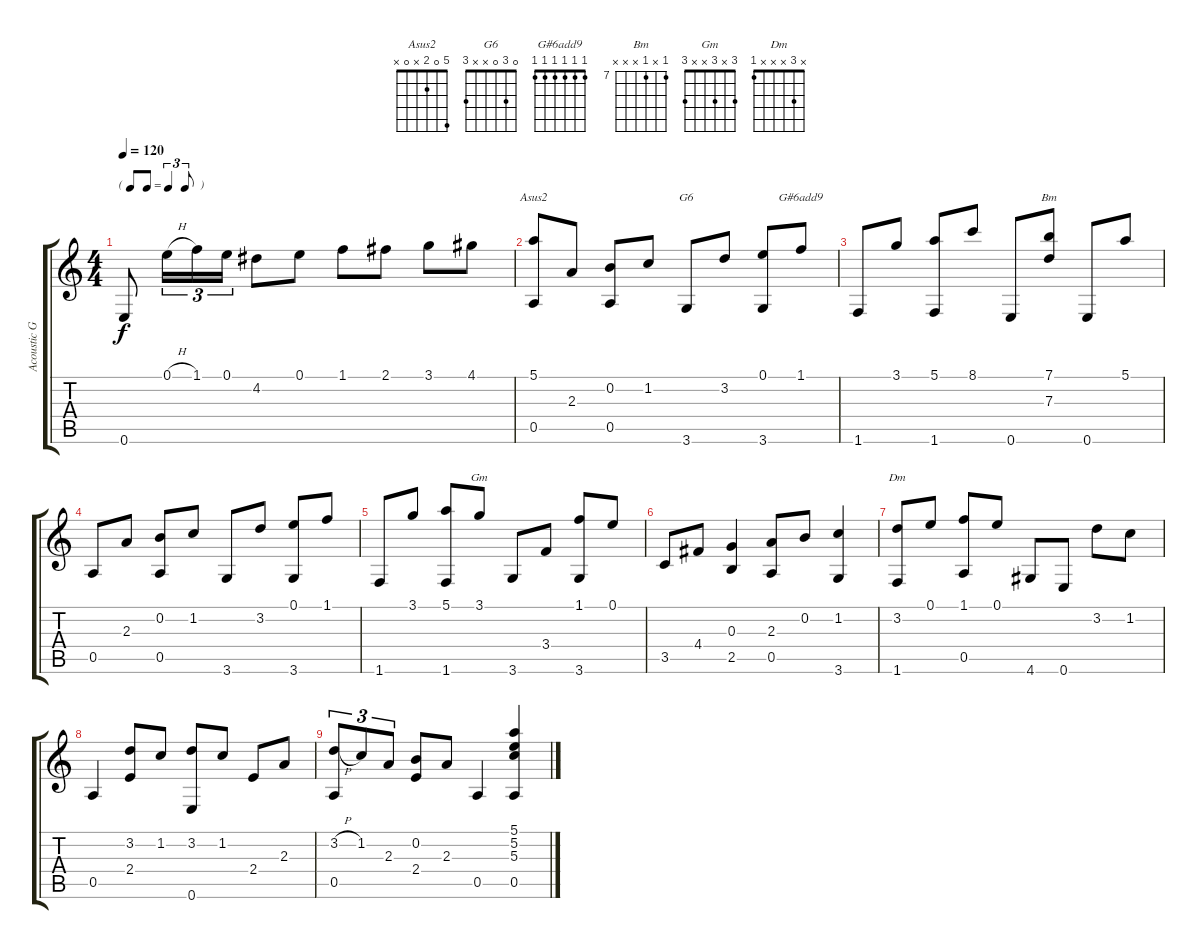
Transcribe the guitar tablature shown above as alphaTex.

\track ("Acoustic Guitar" "Acoustic G") {instrument acousticguitarnylon}
\staff {score tabs}
\tuning (E4 B3 G3 D3 A2 E2) {hide}
\chord ("Asus2" 5 0 2 x 0 x)
\chord ("G6" 0 3 0 x x 3)
\chord ("G#6add9" 1 1 1 1 1 1)
\chord ("Bm" 7 x 7 x x x) {firstfret 7}
\chord ("Gm" 3 x 3 x x 3)
\chord ("Dm" x 3 x x x 1)
\ts (4 4)
\tf triplet8th
\tempo 120
\clef g2
\ks c
0.6.8{dy f} 0.1{h}.16{tu (3 2)} 1.1.16{tu (3 2)} 0.1.16{tu (3 2)} 4.2.8 0.1.8 1.1.8 2.1.8 3.1.8 4.1.8 |
(5.1 0.5).8{ch "Asus2"} 2.3.8 (0.2 0.5).8 1.2.8 3.6.8{ch "G6"} 3.2.8 (0.1 3.6).8 1.1.8{ch "G#6add9"} |
1.6.8 3.1.8 (5.1 1.6).8 8.1.8 0.6.8 (7.1 7.3).8{ch "Bm"} 0.6.8 5.1.8 |
0.5.8 2.3.8 (0.2 0.5).8 1.2.8 3.6.8 3.2.8 (0.1 3.6).8 1.1.8 |
1.6.8 3.1.8 (5.1 1.6).8 3.1.8{ch "Gm"} 3.6.8 3.4.8 (1.1 3.6).8 0.1.8 |
3.5.8 4.4.8 (0.3 2.5).4 (2.3 0.5).8 0.2.8 (1.2 3.6).4 |
(3.2 1.6).8{ch "Dm"} 0.1.8 (1.1 0.5).8 0.1.8 4.6.8 0.6.8 3.2.8 1.2.8 |
0.5.4 (3.2 2.4).8 1.2.8 (3.2 0.6).8 1.2.8 2.4.8 2.3.8 |
(3.2{h} 0.5).8{tu (3 2)} 1.2.8{tu (3 2)} 2.3.8{tu (3 2)} (0.2 2.4).8 2.3.8 0.5.4 (5.1 5.2 5.3 0.5).4
